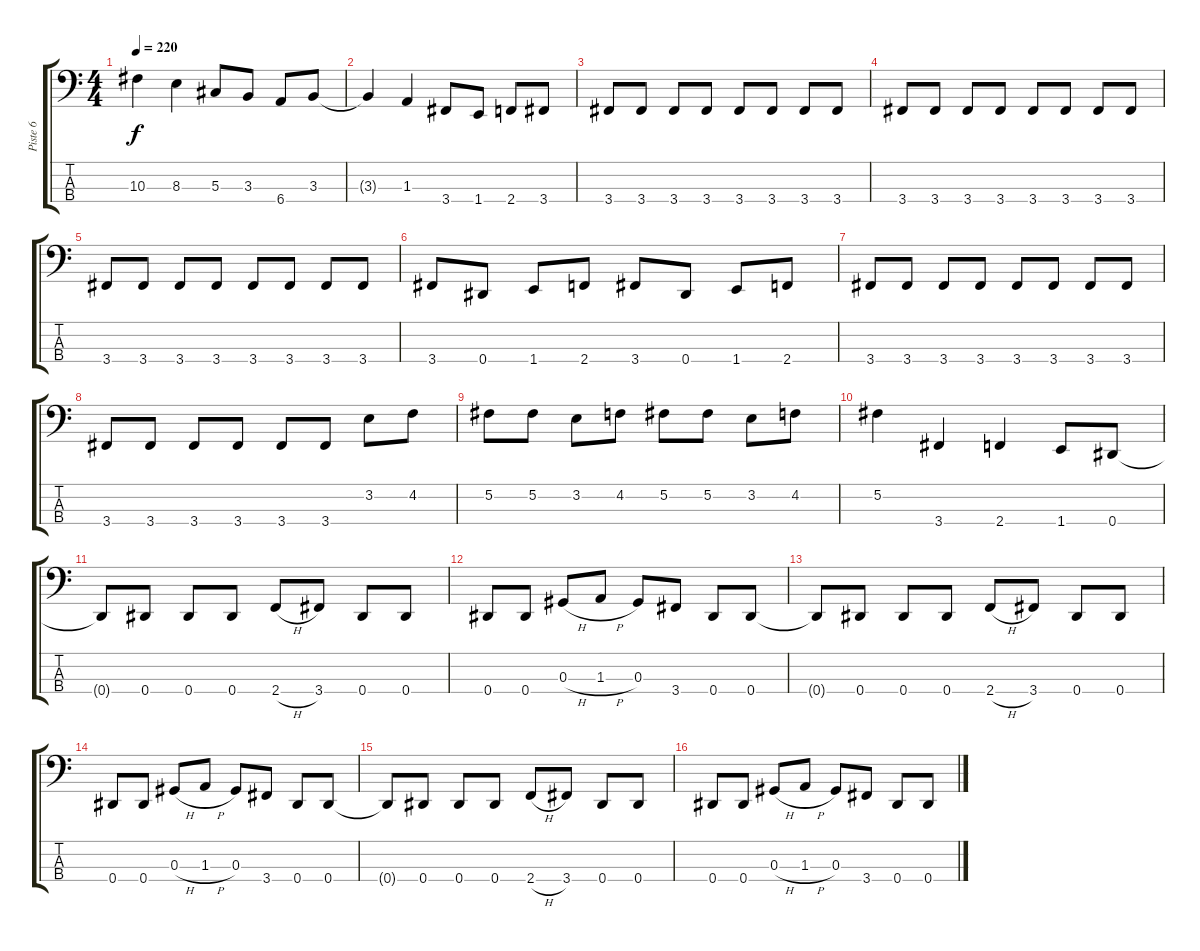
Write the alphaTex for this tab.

\track ("Piste 6" "Piste 6") {instrument electricbasspick}
\staff {score tabs}
\tuning (Gb2 Db2 Ab1 Eb1) {hide}
\ts (4 4)
\tempo 220
\clef f4
\ks c
10.3{t}.4{dy f} 8.3.4 5.3.8 3.3.8 6.4.8 3.3.8 |
3.3{t}.4 1.3.4 3.4.8 1.4.8 2.4.8 3.4.8 |
3.4.8 3.4.8 3.4.8 3.4.8 3.4.8 3.4.8 3.4.8 3.4.8 |
3.4.8 3.4.8 3.4.8 3.4.8 3.4.8 3.4.8 3.4.8 3.4.8 |
3.4.8 3.4.8 3.4.8 3.4.8 3.4.8 3.4.8 3.4.8 3.4.8 |
3.4.8 0.4.8 1.4.8 2.4.8 3.4.8 0.4.8 1.4.8 2.4.8 |
3.4.8 3.4.8 3.4.8 3.4.8 3.4.8 3.4.8 3.4.8 3.4.8 |
3.4.8 3.4.8 3.4.8 3.4.8 3.4.8 3.4.8 3.2.8 4.2.8 |
5.2.8 5.2.8 3.2.8 4.2.8 5.2.8 5.2.8 3.2.8 4.2.8 |
5.2.4 3.4.4 2.4.4 1.4.8 0.4.8 |
0.4{t}.8 0.4.8 0.4.8 0.4.8 2.4{h}.8 3.4.8 0.4.8 0.4.8 |
0.4.8 0.4.8 0.3{h}.8 1.3{h}.8 0.3.8 3.4.8 0.4.8 0.4.8 |
0.4{t}.8 0.4.8 0.4.8 0.4.8 2.4{h}.8 3.4.8 0.4.8 0.4.8 |
0.4.8 0.4.8 0.3{h}.8 1.3{h}.8 0.3.8 3.4.8 0.4.8 0.4.8 |
0.4{t}.8 0.4.8 0.4.8 0.4.8 2.4{h}.8 3.4.8 0.4.8 0.4.8 |
0.4.8 0.4.8 0.3{h}.8 1.3{h}.8 0.3.8 3.4.8 0.4.8 0.4.8
